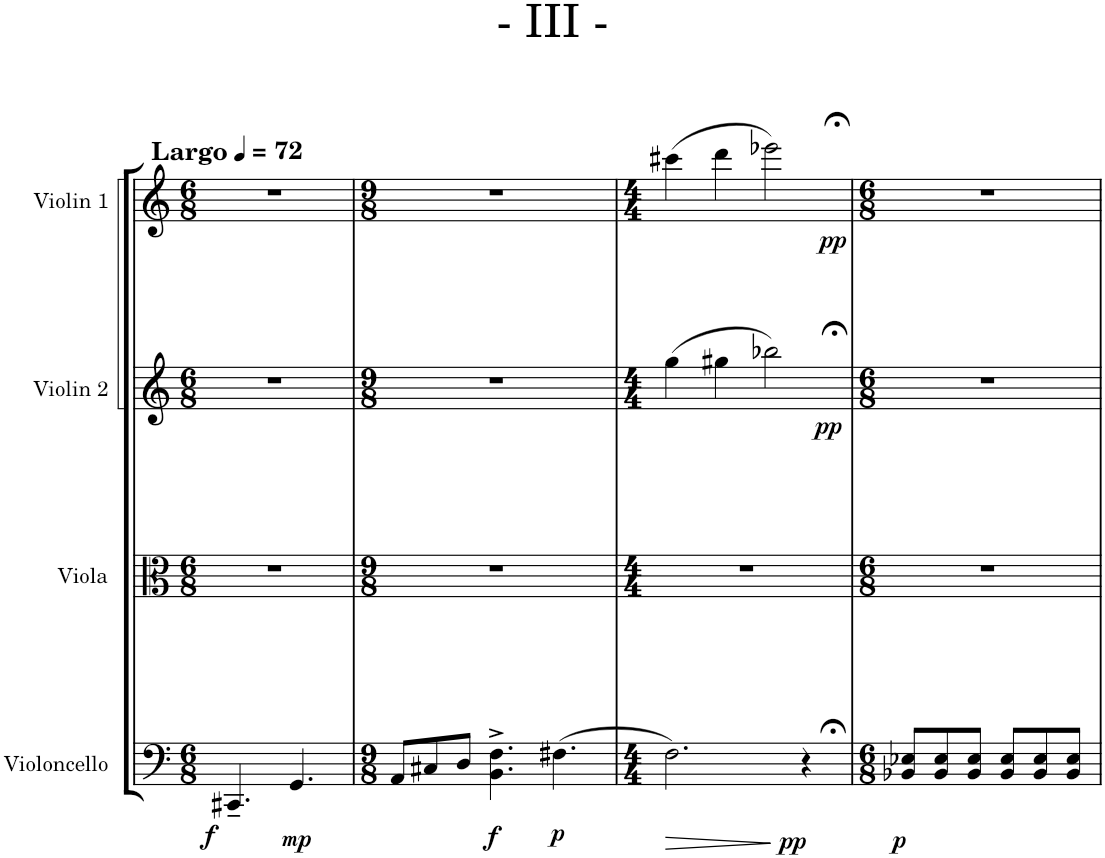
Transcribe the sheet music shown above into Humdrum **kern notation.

**kern	**dynam	**kern	**kern	**dynam	**kern	**dynam
*part4	*part4	*part3	*part2	*part2	*part1	*part1
*staff4	*staff4	*staff3	*staff2	*staff2	*staff1	*staff1
*I"Violoncello	*	*I"Viola	*I"Violin 2	*	*I"Violin 1	*
*I'Vc.	*	*I'Vla.	*I'Vln. 2	*	*I'Vln. 1	*
*clefF4	*	*clefC3	*clefG2	*	*clefG2	*
*k[]	*	*k[]	*k[]	*	*k[]	*
*M6/8	*	*M6/8	*M6/8	*	*M6/8	*
*MM72	*	*MM72	*MM72	*	*MM72	*
=1	=1	=1	=1	=1	=1	=1
!	!	!	!	!	!LO:TX:a:B:t=Largo	!
!	!LO:DY:b	!	!	!	!	!
4.CC#X~/	f	2.r	2.r	.	2.r	.
!	!LO:DY:b	!	!	!	!	!
4.GG/	mp	.	.	.	.	.
=2	=2	=2	=2	=2	=2	=2
*M9/8	*	*M9/8	*M9/8	*	*M9/8	*
8AA/L	.	8%9r	8%9r	.	8%9r	.
8C#X/	.	.	.	.	.	.
8D/J	.	.	.	.	.	.
!	!LO:DY:b	!	!	!	!	!
4.BB\^ 4.F\^	f	.	.	.	.	.
!	!LO:DY:b	!	!	!	!	!
(4.F#X\	p	.	.	.	.	.
=3	=3	=3	=3	=3	=3	=3
*M4/4	*	*M4/4	*M4/4	*	*M4/4	*
!	!LO:HP:b	!	!	!	!	!
2.F;<\)	>	1r	(4gg\	.	(4ccc#X\	.
.	.	.	4gg#X\	.	4ddd\	.
!	!	!	!	!LO:DY:b	!	!LO:DY:b
.	.	.	2bb-X;<\)	pp	2eee-X;<\)	pp
!	!LO:DY:n=1:b	!	!	!	!	!
4r	] pp	.	.	.	.	.
=4	=4	=4	=4	=4	=4	=4
*M6/8	*	*M6/8	*M6/8	*	*M6/8	*
!	!LO:DY:b	!	!	!	!	!
8BB-X/ 8E-X/L	p	2.r	2.r	.	2.r	.
8BB-/ 8E-/	.	.	.	.	.	.
8BB-/ 8E-/J	.	.	.	.	.	.
8BB-/ 8E-/L	.	.	.	.	.	.
8BB-/ 8E-/	.	.	.	.	.	.
8BB-/ 8E-/J	.	.	.	.	.	.
=	=	=	=	=	=	=
*-	*-	*-	*-	*-	*-	*-
